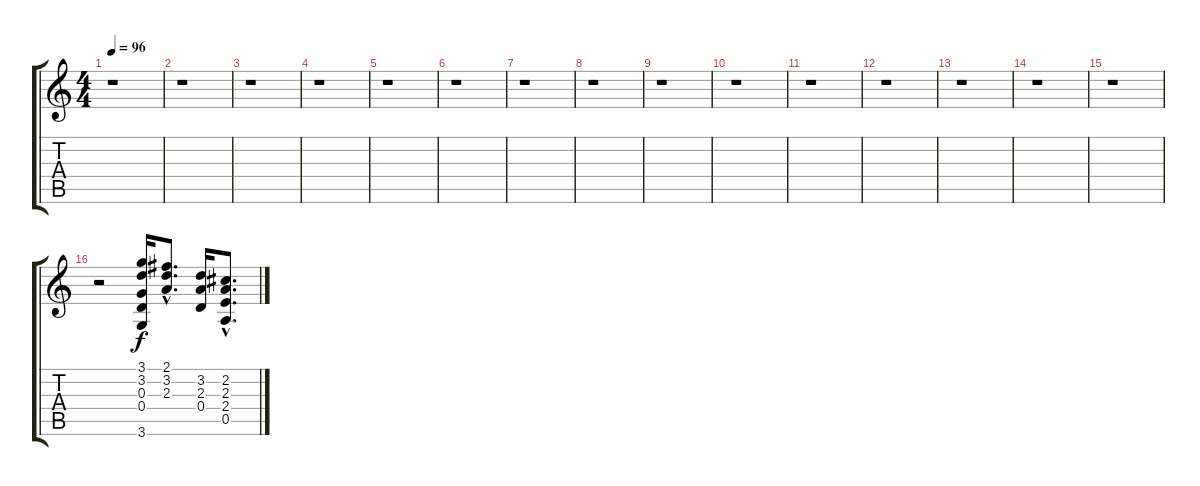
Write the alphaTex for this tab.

\track "" {instrument distortionguitar}
\staff {score tabs}
\tuning (E4 B3 G3 D3 A2 E2) {hide}
\ts (4 4)
\tempo 96
\clef g2
\ks c
r.1{dy f} |
r.1 |
r.1 |
r.1 |
r.1 |
r.1 |
r.1 |
r.1 |
r.1 |
r.1 |
r.1 |
r.1 |
r.1 |
r.1 |
r.1 |
r.2 (3.1 3.2 0.3 0.4 3.6).16 (2.1{hac} 3.2{hac} 2.3{hac}).8{d} (3.2 2.3 0.4).16 (2.2{hac} 2.3{hac} 2.4{hac} 0.5{hac}).8{d}
